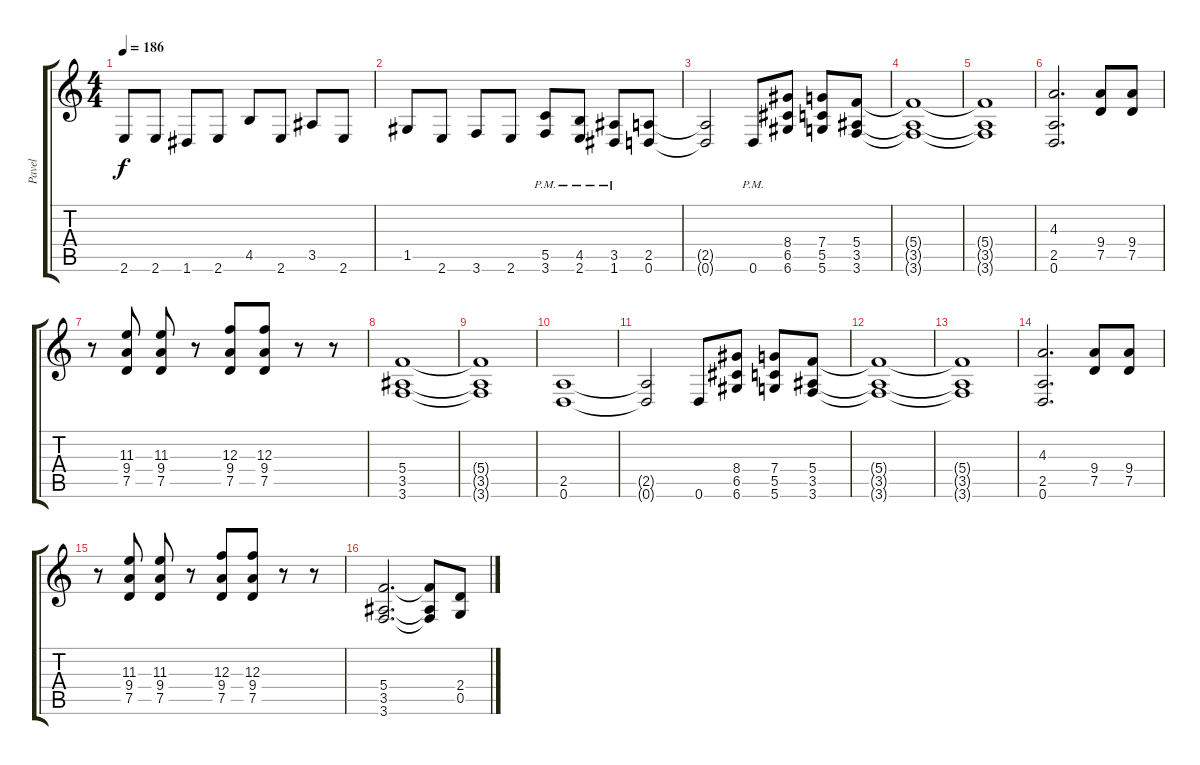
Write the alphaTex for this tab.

\track ("Pavel" "Pavel") {instrument overdrivenguitar}
\staff {score tabs}
\tuning (D4 A3 F3 C3 G2 D2) {hide}
\ts (4 4)
\tempo 186
\clef g2
\ks c
2.6{t}.8{dy f} 2.6.8 1.6.8 2.6.8 4.5.8 2.6.8 3.5.8 2.6.8 |
1.5.8 2.6.8 3.6.8 2.6.8 (5.5{pm} 3.6{pm}).8 (4.5{pm} 2.6{pm}).8 (3.5{pm} 1.6{pm}).8 (2.5 0.6).8 |
(2.5{t} 0.6{t}).2 0.6{pm}.8 (8.4 6.5 6.6).8 (7.4 5.5 5.6).8 (5.4 3.5 3.6).8 |
(5.4{t} 3.5{t} 3.6{t}).1 |
(5.4{t} 3.5{t} 3.6{t}).1 |
(4.3 2.5 0.6).2{d} (9.4 7.5).8 (9.4 7.5).8 |
r.8 (11.3 9.4 7.5).8 (11.3 9.4 7.5).8 r.8 (12.3 9.4 7.5).8 (12.3 9.4 7.5).8 r.8 r.8 |
(5.4 3.5 3.6).1 |
(5.4{t} 3.5{t} 3.6{t}).1 |
(2.5 0.6).1 |
(2.5{t} 0.6{t}).2 0.6.8 (8.4 6.5 6.6).8 (7.4 5.5 5.6).8 (5.4 3.5 3.6).8 |
(5.4{t} 3.5{t} 3.6{t}).1 |
(5.4{t} 3.5{t} 3.6{t}).1 |
(4.3 2.5 0.6).2{d} (9.4 7.5).8 (9.4 7.5).8 |
r.8 (11.3 9.4 7.5).8 (11.3 9.4 7.5).8 r.8 (12.3 9.4 7.5).8 (12.3 9.4 7.5).8 r.8 r.8 |
(5.4 3.5 3.6).2{d} (5.4{t} 3.5{t} 3.6{t}).8 (2.4 0.5).8
